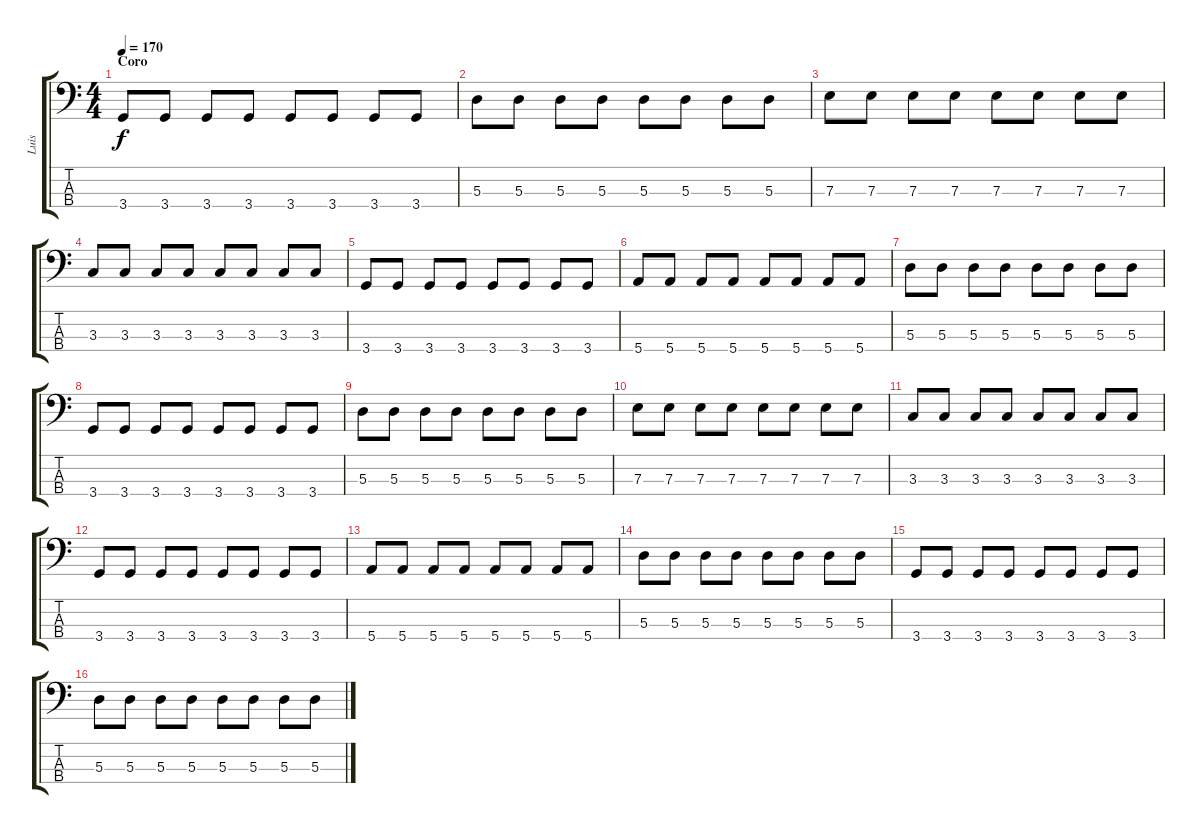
\track ("Luis" "Luis") {instrument electricbasspick}
\staff {score tabs}
\tuning (G2 D2 A1 E1) {hide}
\ts (4 4)
\section ("" "Coro")
\tempo 170
\clef f4
\ks c
3.4.8{dy f} 3.4.8 3.4.8 3.4.8 3.4.8 3.4.8 3.4.8 3.4.8 |
5.3.8 5.3.8 5.3.8 5.3.8 5.3.8 5.3.8 5.3.8 5.3.8 |
7.3.8 7.3.8 7.3.8 7.3.8 7.3.8 7.3.8 7.3.8 7.3.8 |
3.3.8 3.3.8 3.3.8 3.3.8 3.3.8 3.3.8 3.3.8 3.3.8 |
3.4.8 3.4.8 3.4.8 3.4.8 3.4.8 3.4.8 3.4.8 3.4.8 |
5.4.8 5.4.8 5.4.8 5.4.8 5.4.8 5.4.8 5.4.8 5.4.8 |
5.3.8 5.3.8 5.3.8 5.3.8 5.3.8 5.3.8 5.3.8 5.3.8 |
3.4.8 3.4.8 3.4.8 3.4.8 3.4.8 3.4.8 3.4.8 3.4.8 |
5.3.8 5.3.8 5.3.8 5.3.8 5.3.8 5.3.8 5.3.8 5.3.8 |
7.3.8 7.3.8 7.3.8 7.3.8 7.3.8 7.3.8 7.3.8 7.3.8 |
3.3.8 3.3.8 3.3.8 3.3.8 3.3.8 3.3.8 3.3.8 3.3.8 |
3.4.8 3.4.8 3.4.8 3.4.8 3.4.8 3.4.8 3.4.8 3.4.8 |
5.4.8 5.4.8 5.4.8 5.4.8 5.4.8 5.4.8 5.4.8 5.4.8 |
5.3.8 5.3.8 5.3.8 5.3.8 5.3.8 5.3.8 5.3.8 5.3.8 |
3.4.8 3.4.8 3.4.8 3.4.8 3.4.8 3.4.8 3.4.8 3.4.8 |
5.3.8 5.3.8 5.3.8 5.3.8 5.3.8 5.3.8 5.3.8 5.3.8
